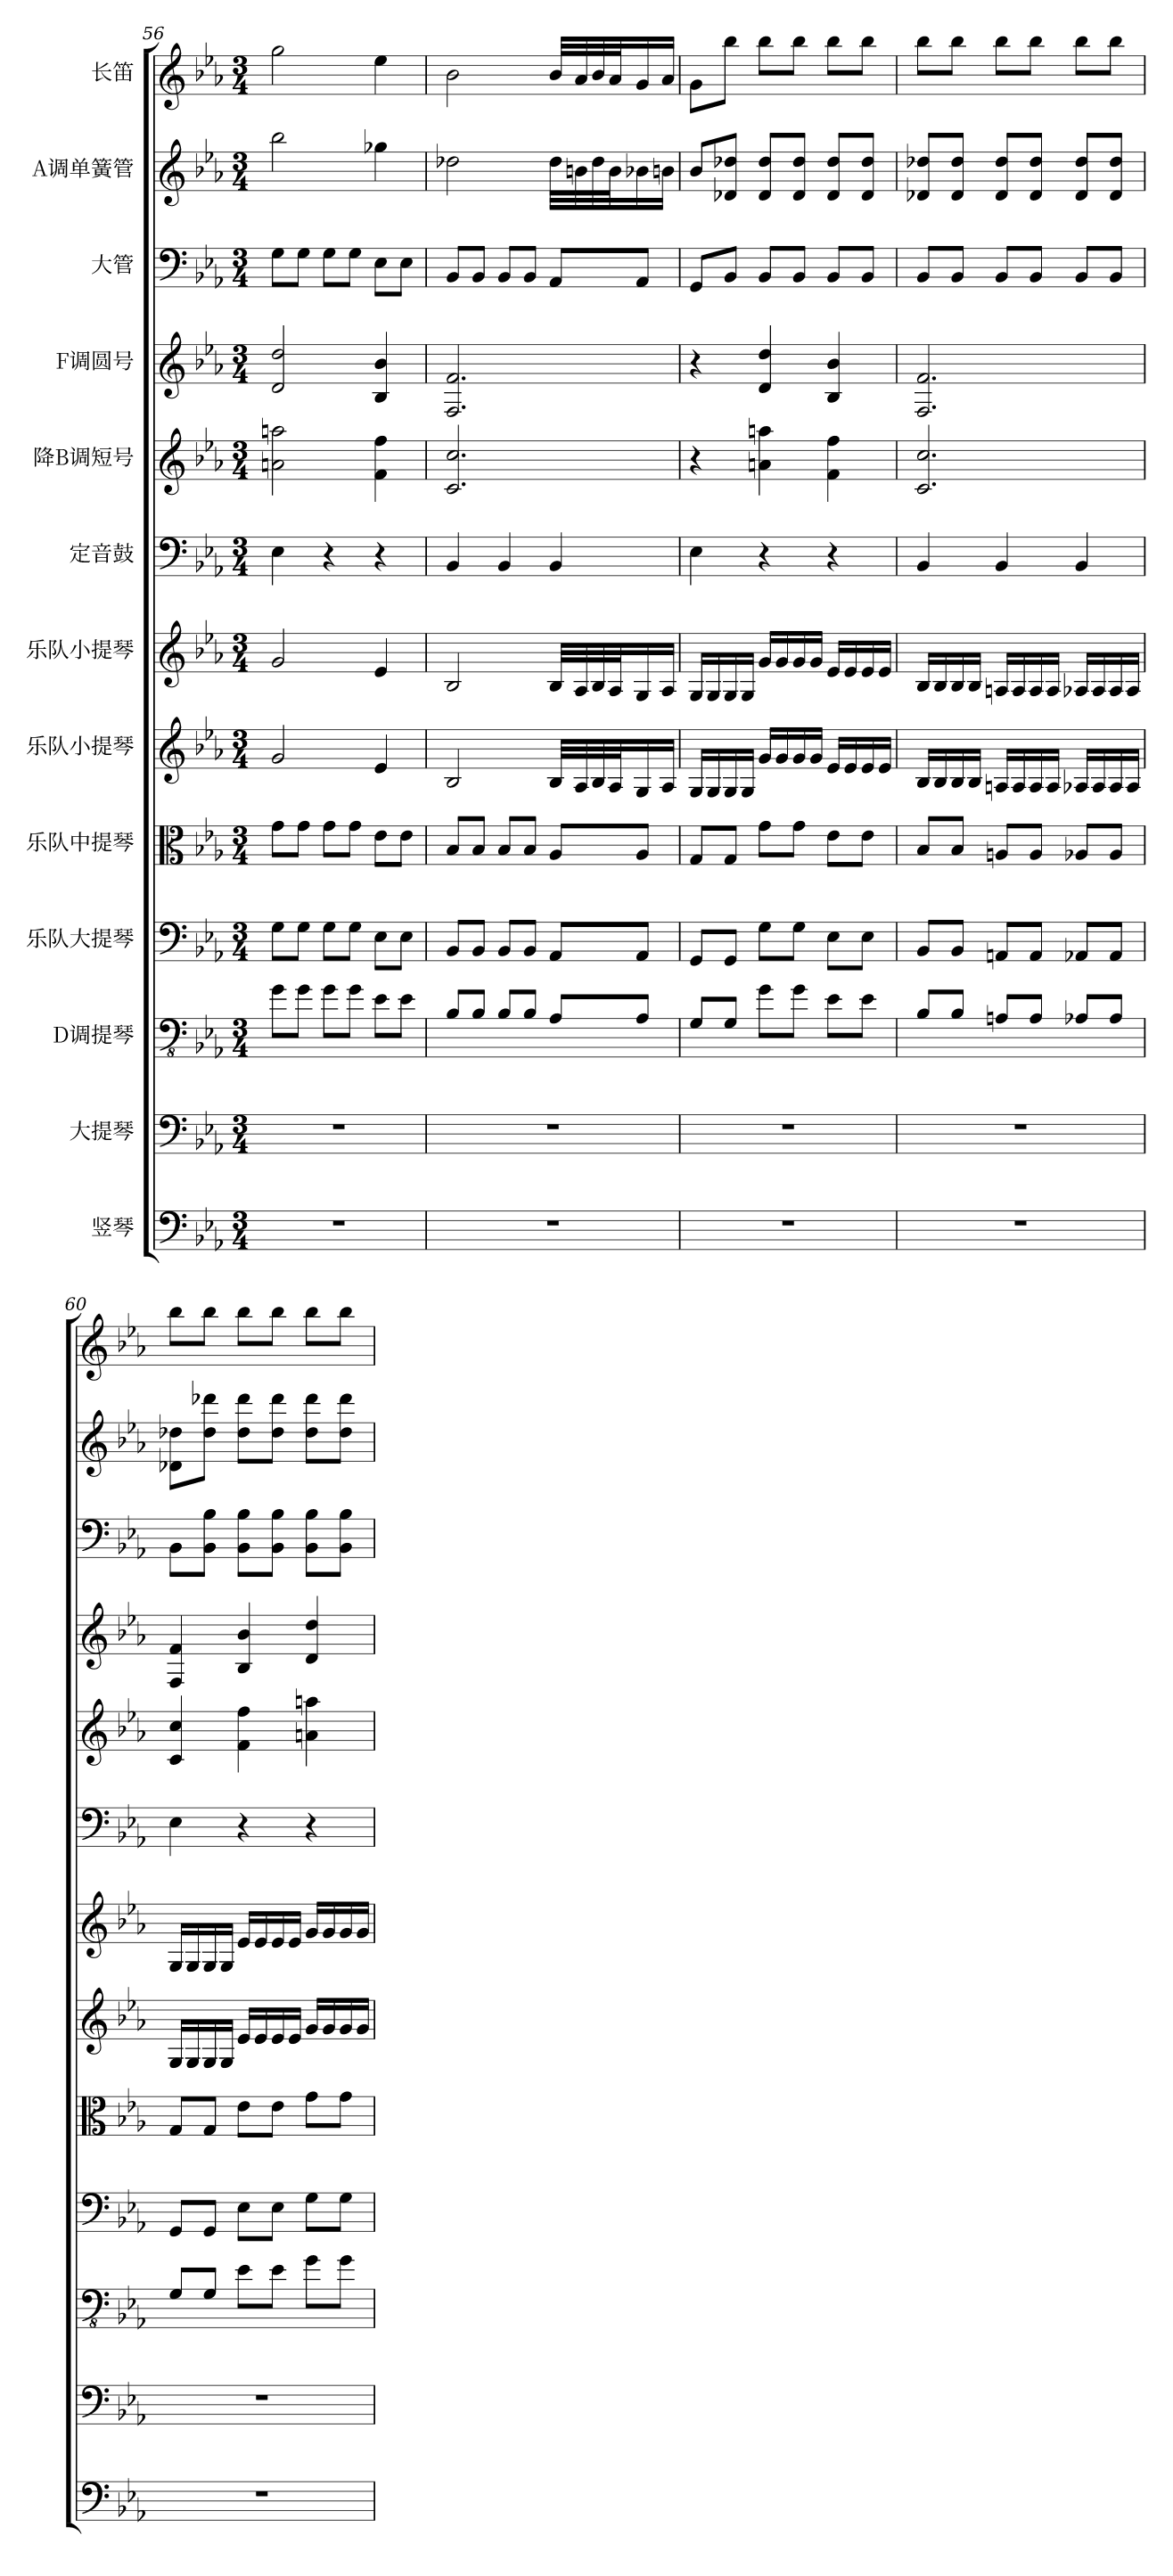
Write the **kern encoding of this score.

**kern	**kern	**kern	**kern	**kern	**kern	**kern	**kern	**kern	**kern	**kern	**kern	**kern
*part13	*part12	*part11	*part10	*part9	*part8	*part7	*part6	*part5	*part4	*part3	*part2	*part1
*staff13	*staff12	*staff11	*staff10	*staff9	*staff8	*staff7	*staff6	*staff5	*staff4	*staff3	*staff2	*staff1
*I"竖琴	*I"大提琴	*I"D调提琴	*I"乐队大提琴	*I"乐队中提琴	*I"乐队小提琴	*I"乐队小提琴	*I"定音鼓	*I"降B调短号	*I"F调圆号	*I"大管	*I"A调单簧管	*I"长笛
*clefF4	*clefF4	*clefFv4	*clefF4	*clefC3	*clefG2	*clefG2	*clefF4	*clefG2	*clefG2	*clefF4	*clefG2	*clefG2
*	*	*ITrd7c12	*	*	*	*	*	*ITrd1c2	*ITrd4c7	*	*ITrd2c3	*
*k[b-e-a-]	*k[b-e-a-]	*k[b-e-a-]	*k[b-e-a-]	*k[b-e-a-]	*k[b-e-a-]	*k[b-e-a-]	*k[b-e-a-]	*k[b-e-a-d-g-]	*k[b-e-a-d-]	*k[b-e-a-]	*k[]	*k[b-e-a-]
*M3/4	*M3/4	*M3/4	*M3/4	*M3/4	*M3/4	*M3/4	*M3/4	*M3/4	*M3/4	*M3/4	*M3/4	*M3/4
=56	=56	=56	=56	=56	=56	=56	=56	=56	=56	=56	=56	=56
2.r	2.r	8GG\L	8G\L	8g\L	2g/	2g/	4E-\	2gn\ 2ggn\	2G/ 2g/	8G\L	2gg\	2gg\
.	.	8GG\J	8G\J	8g\J	.	.	.	.	.	8G\J	.	.
.	.	8GG\L	8G\L	8g\L	.	.	4r	.	.	8G\L	.	.
.	.	8GG\J	8G\J	8g\J	.	.	.	.	.	8G\J	.	.
.	.	8EE-\L	8E-\L	8e-\L	4e-/	4e-/	4r	4e-\ 4ee-\	4E-/ 4e-/	8E-\L	4ee-X\	4ee-\
.	.	8EE-\J	8E-\J	8e-\J	.	.	.	.	.	8E-\J	.	.
!!LO:PB:g=z
=57	=57	=57	=57	=57	=57	=57	=57	=57	=57	=57	=57	=57
2.r	2.r	8BBB-/L	8BB-/L	8B-/L	2B-/	2B-/	4BB-/	2.B-/ 2.b-/	2.BB-/ 2.B-/	8BB-/L	2b-X\	2b-\
.	.	8BBB-/J	8BB-/J	8B-/J	.	.	.	.	.	8BB-/J	.	.
.	.	8BBB-/L	8BB-/L	8B-/L	.	.	4BB-/	.	.	8BB-/L	.	.
.	.	8BBB-/J	8BB-/J	8B-/J	.	.	.	.	.	8BB-/J	.	.
.	.	8AAA-/L	8AA-/L	8A-/L	32B-/LLL	32B-/LLL	4BB-/	.	.	8AA-/L	32b-\LLL	32b-/LLL
.	.	.	.	.	32A-/	32A-/	.	.	.	.	32g#X\	32a-/
.	.	.	.	.	32B-/	32B-/	.	.	.	.	32b-\	32b-/
.	.	.	.	.	32A-/J	32A-/J	.	.	.	.	32g#\J	32a-/J
.	.	8AAA-/J	8AA-/J	8A-/J	16G/	16G/	.	.	.	8AA-/J	16gn\	16g/
.	.	.	.	.	16A-/JJ	16A-/JJ	.	.	.	.	16g#X\JJ	16a-/JJ
=58	=58	=58	=58	=58	=58	=58	=58	=58	=58	=58	=58	=58
2.r	2.r	8GGG/L	8GG/L	8G/L	16G/LL	16G/LL	4E-\	4r	4r	8GG/L	8g/L	8g\L
.	.	.	.	.	16G/	16G/	.	.	.	.	.	.
.	.	8GGG/J	8GG/J	8G/J	16G/	16G/	.	.	.	8BB-/J	8B-X/ 8b-X/J	8bb-\J
.	.	.	.	.	16G/JJ	16G/JJ	.	.	.	.	.	.
.	.	8GG\L	8G\L	8g\L	16g/LL	16g/LL	4r	4gn\ 4ggn\	4G/ 4g/	8BB-/L	8B-/ 8b-/L	8bb-\L
.	.	.	.	.	16g/	16g/	.	.	.	.	.	.
.	.	8GG\J	8G\J	8g\J	16g/	16g/	.	.	.	8BB-/J	8B-/ 8b-/J	8bb-\J
.	.	.	.	.	16g/JJ	16g/JJ	.	.	.	.	.	.
.	.	8EE-\L	8E-\L	8e-\L	16e-/LL	16e-/LL	4r	4e-\ 4ee-\	4E-/ 4e-/	8BB-/L	8B-/ 8b-/L	8bb-\L
.	.	.	.	.	16e-/	16e-/	.	.	.	.	.	.
.	.	8EE-\J	8E-\J	8e-\J	16e-/	16e-/	.	.	.	8BB-/J	8B-/ 8b-/J	8bb-\J
.	.	.	.	.	16e-/JJ	16e-/JJ	.	.	.	.	.	.
!!LO:PB:g=z
=59	=59	=59	=59	=59	=59	=59	=59	=59	=59	=59	=59	=59
2.r	2.r	8BBB-/L	8BB-/L	8B-/L	16B-/LL	16B-/LL	4BB-/	2.B-/ 2.b-/	2.BB-/ 2.B-/	8BB-/L	8B-X/ 8b-X/L	8bb-\L
.	.	.	.	.	16B-/	16B-/	.	.	.	.	.	.
.	.	8BBB-/J	8BB-/J	8B-/J	16B-/	16B-/	.	.	.	8BB-/J	8B-/ 8b-/J	8bb-\J
.	.	.	.	.	16B-/JJ	16B-/JJ	.	.	.	.	.	.
.	.	8AAAn/L	8AAn/L	8An/L	16An/LL	16An/LL	4BB-/	.	.	8BB-/L	8B-/ 8b-/L	8bb-\L
.	.	.	.	.	16A/	16A/	.	.	.	.	.	.
.	.	8AAA/J	8AA/J	8A/J	16A/	16A/	.	.	.	8BB-/J	8B-/ 8b-/J	8bb-\J
.	.	.	.	.	16A/JJ	16A/JJ	.	.	.	.	.	.
.	.	8AAA-X/L	8AA-X/L	8A-X/L	16A-X/LL	16A-X/LL	4BB-/	.	.	8BB-/L	8B-/ 8b-/L	8bb-\L
.	.	.	.	.	16A-/	16A-/	.	.	.	.	.	.
.	.	8AAA-/J	8AA-/J	8A-/J	16A-/	16A-/	.	.	.	8BB-/J	8B-/ 8b-/J	8bb-\J
.	.	.	.	.	16A-/JJ	16A-/JJ	.	.	.	.	.	.
=60	=60	=60	=60	=60	=60	=60	=60	=60	=60	=60	=60	=60
2.r	2.r	8GGG/L	8GG/L	8G/L	16G/LL	16G/LL	4E-\	4B-/ 4b-/	4BB-/ 4B-/	8BB-\L	8B-X\ 8b-X\L	8bb-\L
.	.	.	.	.	16G/	16G/	.	.	.	.	.	.
.	.	8GGG/J	8GG/J	8G/J	16G/	16G/	.	.	.	8BB-\ 8B-\J	8b-\ 8bb-X\J	8bb-\J
.	.	.	.	.	16G/JJ	16G/JJ	.	.	.	.	.	.
.	.	8EE-\L	8E-\L	8e-\L	16e-/LL	16e-/LL	4r	4e-\ 4ee-\	4E-/ 4e-/	8BB-\ 8B-\L	8b-\ 8bb-\L	8bb-\L
.	.	.	.	.	16e-/	16e-/	.	.	.	.	.	.
.	.	8EE-\J	8E-\J	8e-\J	16e-/	16e-/	.	.	.	8BB-\ 8B-\J	8b-\ 8bb-\J	8bb-\J
.	.	.	.	.	16e-/JJ	16e-/JJ	.	.	.	.	.	.
.	.	8GG\L	8G\L	8g\L	16g/LL	16g/LL	4r	4gn\ 4ggn\	4G/ 4g/	8BB-\ 8B-\L	8b-\ 8bb-\L	8bb-\L
.	.	.	.	.	16g/	16g/	.	.	.	.	.	.
.	.	8GG\J	8G\J	8g\J	16g/	16g/	.	.	.	8BB-\ 8B-\J	8b-\ 8bb-\J	8bb-\J
.	.	.	.	.	16g/JJ	16g/JJ	.	.	.	.	.	.
=	=	=	=	=	=	=	=	=	=	=	=	=
*-	*-	*-	*-	*-	*-	*-	*-	*-	*-	*-	*-	*-
